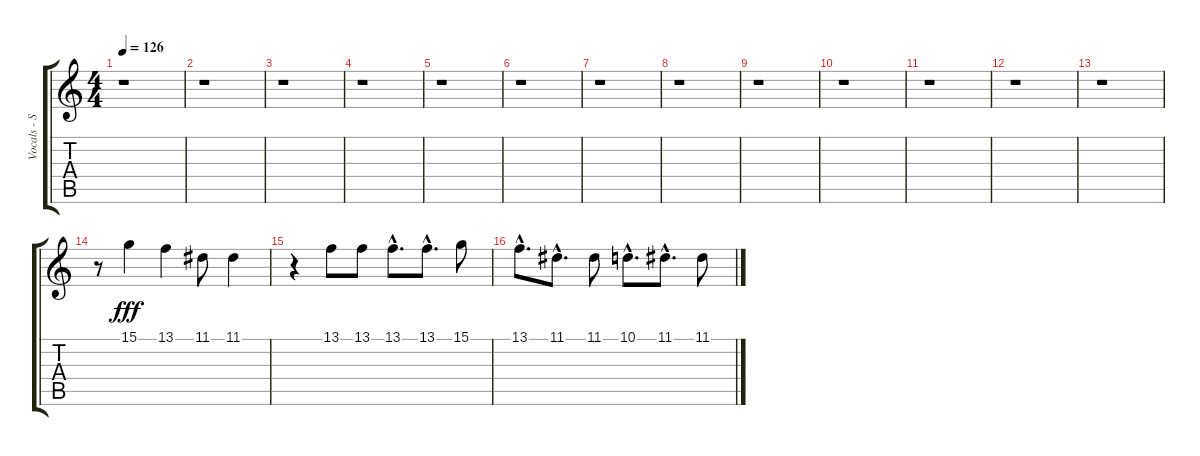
\track ("Vocals - Scott" "Vocals - S") {instrument lead6voice}
\staff {score tabs}
\tuning (E4 B3 G3 D3 A2 E2) {hide}
\ts (4 4)
\tempo 126
\clef g2
\ks c
r.1{dy fff instrument lead6voice} |
r.1 |
r.1 |
r.1 |
r.1 |
r.1 |
r.1 |
r.1 |
r.1 |
r.1 |
r.1 |
r.1 |
r.1 |
r.8 15.1.4 13.1.4 11.1.8 11.1.4 |
r.4 13.1.8 13.1.8 13.1{hac}.8{d} 13.1{hac}.8{d} 15.1.8 |
13.1{hac}.8{d} 11.1{hac}.8{d} 11.1.8 10.1{hac}.8{d} 11.1{hac}.8{d} 11.1.8
